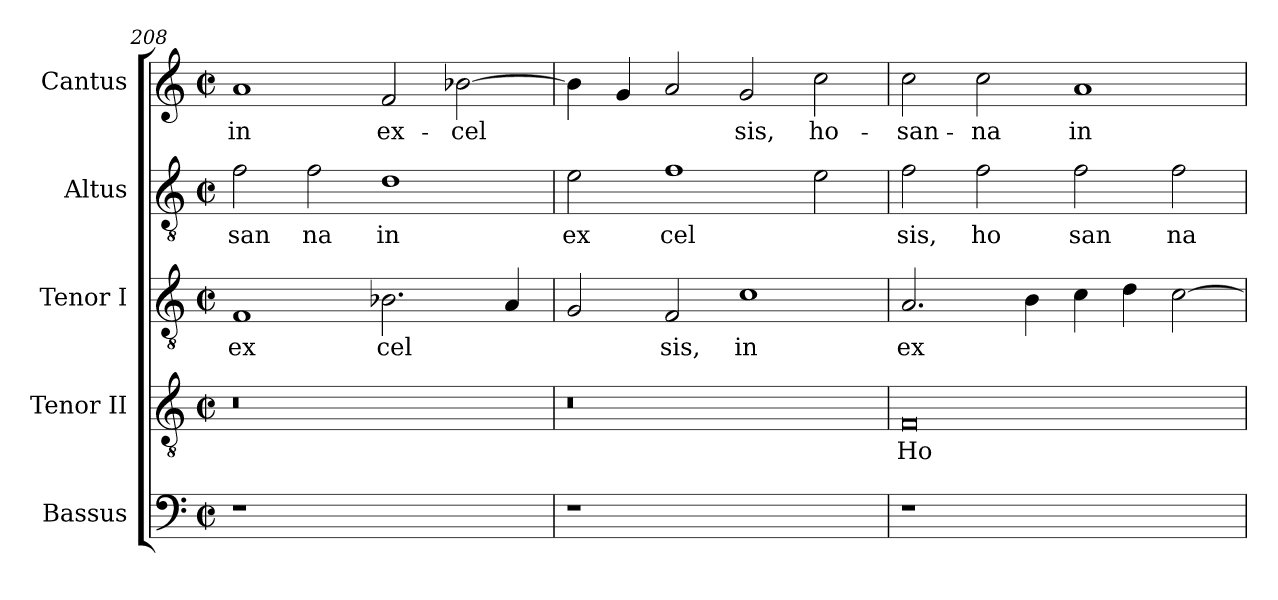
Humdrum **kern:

**kern	**kern	**text	**kern	**text	**kern	**text	**kern	**text
*part5	*part4	*part4	*part3	*part3	*part2	*part2	*part1	*part1
*staff5	*staff4	*staff4	*staff3	*staff3	*staff2	*staff2	*staff1	*staff1
*I"Bassus	*I"Tenor II	*	*I"Tenor I	*	*I"Altus	*	*I"Cantus	*
*I'B	*I'T II	*	*I'T I	*	*I'A	*	*I'C	*
!!LO:LB:g=z
*clefF4	*clefGv2	*	*clefGv2	*	*clefGv2	*	*clefG2	*
*k[]	*k[]	*	*k[]	*	*k[]	*	*k[]	*
*C:	*C:	*	*C:	*	*C:	*	*C:	*
*M2/2	*M2/2	*	*M2/2	*	*M2/2	*	*M2/2	*
*met(c|)	*met(c|)	*	*met(c|)	*	*met(c|)	*	*met(c|)	*
=208	=208	=208	=208	=208	=208	=208	=208	=208
!	!	!	!	!LO:LY:b:cj	!	!LO:LY:b:cj	!	!LO:LY:b:cj
1r	0r	.	1F	ex	2f\	san	1a	in
!	!	!	!	!	!	!LO:LY:b:cj	!	!
.	.	.	.	.	2f\	na	.	.
!	!	!	!	!LO:LY:b:cj	!	!LO:LY:b:cj	!	!LO:LY:b:cj
1ryy	.	.	2.B-X\	cel	1d	in	2f/	ex-
!	!	!	!	!	!	!	!	!LO:LY:b:cj
.	.	.	.	.	.	.	[>2b-X\	-cel-
!	!	!	!	!LO:LY:b:cj	!	!	!	!
.	.	.	4A/	.	.	.	.	.
=209	=209	=209	=209	=209	=209	=209	=209	=209
!	!	!	!	!LO:LY:b:cj	!	!LO:LY:b:cj	!	!LO:LY:b:cj
1r	0r	.	2G/	.	2e\	ex	4b-\]	--
!	!	!	!	!	!	!	!	!LO:LY:b:cj
.	.	.	.	.	.	.	4g/	--
!	!	!	!	!LO:LY:b:cj	!	!LO:LY:b:cj	!	!LO:LY:b:cj
.	.	.	2F/	sis,	1f	cel	2a/	--
!	!	!	!	!LO:LY:b:cj	!	!	!	!LO:LY:b:cj
1ryy	.	.	1c	in	.	.	2g/	-sis,
!	!	!	!	!	!	!LO:LY:b:cj	!	!LO:LY:b:cj
.	.	.	.	.	2e\	.	2cc\	ho-
=210	=210	=210	=210	=210	=210	=210	=210	=210
!	!	!LO:LY:b:cj	!	!LO:LY:b:cj	!	!LO:LY:b:cj	!	!LO:LY:b:cj
1r	0F	Ho	2.A/	ex	2f\	sis,	2cc\	-san-
!	!	!	!	!	!	!LO:LY:b:cj	!	!LO:LY:b:cj
.	.	.	.	.	2f\	ho	2cc\	-na
!	!	!	!	!LO:LY:b:cj	!	!	!	!
.	.	.	4B\	.	.	.	.	.
!	!	!	!	!LO:LY:b:cj	!	!LO:LY:b:cj	!	!LO:LY:b:cj
1ryy	.	.	4c\	.	2f\	san	1a	in
!	!	!	!	!LO:LY:b:cj	!	!	!	!
.	.	.	4d\	.	.	.	.	.
!	!	!	!	!LO:LY:b:cj	!	!LO:LY:b:cj	!	!
.	.	.	[>2c\	.	2f\	na	.	.
=	=	=	=	=	=	=	=	=
*-	*-	*-	*-	*-	*-	*-	*-	*-
